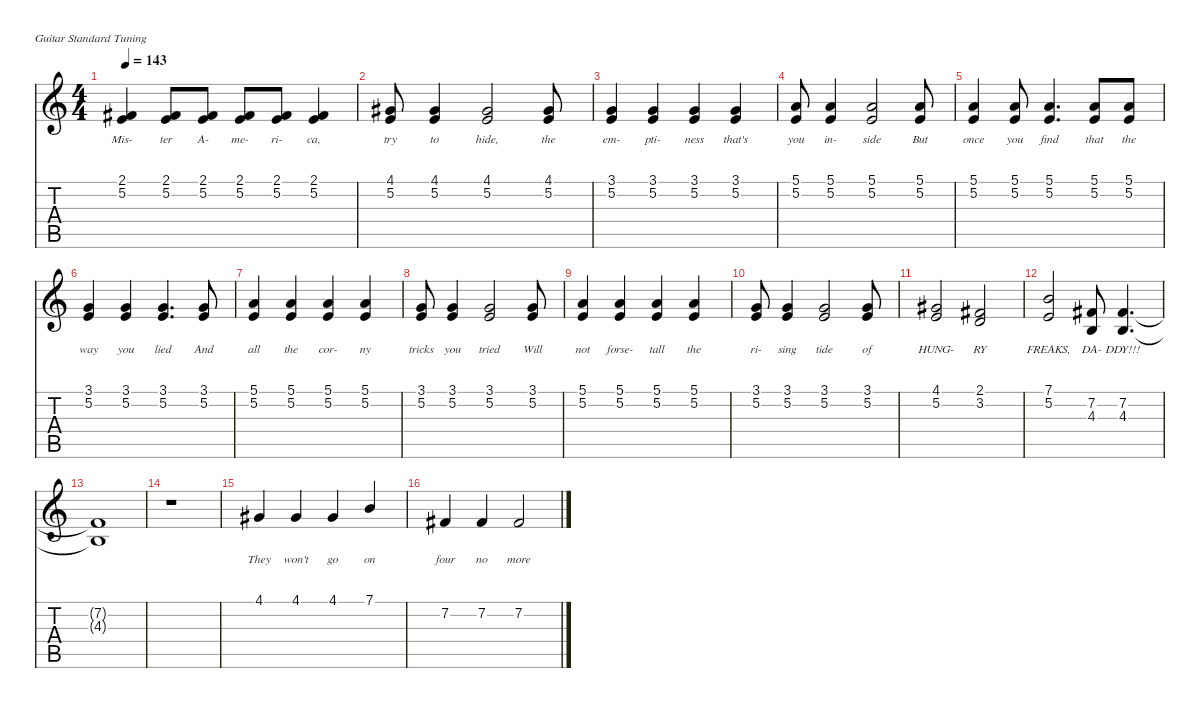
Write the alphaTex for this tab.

\defaultSystemsLayout 4
\hideDynamics
\bracketExtendMode nobrackets
\singleTrackTrackNamePolicy hidden
\multiTrackTrackNamePolicy hidden
\firstSystemTrackNameMode fullname
\firstSystemTrackNameOrientation horizontal
\otherSystemsTrackNameOrientation horizontal
\track ("Vocals" "vib.") {instrument vibraphone}
\staff {score tabs}
\tuning (E4 B3 G3 D3 A2 E2)
\ts (4 4)
\tempo 143
\clef g2
\ks c
(2.1{acc #} 5.2).4{lyrics (0 "Mis-") lyrics (1 "") lyrics (2 "") lyrics (3 "") lyrics (4 "") dy f beam Up} (2.1{acc #} 5.2).8{lyrics (0 "ter") lyrics (1 "") lyrics (2 "") lyrics (3 "") lyrics (4 "") beam Up} (2.1{acc #} 5.2).8{lyrics (0 "A-") lyrics (1 "") lyrics (2 "") lyrics (3 "") lyrics (4 "") beam Up} (2.1{acc #} 5.2).8{lyrics (0 "me-") lyrics (1 "") lyrics (2 "") lyrics (3 "") lyrics (4 "") beam Up} (2.1{acc #} 5.2).8{lyrics (0 "ri-") lyrics (1 "") lyrics (2 "") lyrics (3 "") lyrics (4 "") beam Up} (2.1{acc #} 5.2).4{lyrics (0 "ca,") lyrics (1 "") lyrics (2 "") lyrics (3 "") lyrics (4 "") beam Up} |
(4.1{acc #} 5.2).8{lyrics (0 "try") lyrics (1 "") lyrics (2 "") lyrics (3 "") lyrics (4 "") beam Up} (4.1{acc #} 5.2).4{lyrics (0 "to") lyrics (1 "") lyrics (2 "") lyrics (3 "") lyrics (4 "") beam Up} (4.1{acc #} 5.2).2{lyrics (0 "hide,") lyrics (1 "") lyrics (2 "") lyrics (3 "") lyrics (4 "") beam Up} (4.1{acc #} 5.2).8{lyrics (0 "the") lyrics (1 "") lyrics (2 "") lyrics (3 "") lyrics (4 "") beam Up} |
(3.1 5.2).4{lyrics (0 "em-") lyrics (1 "") lyrics (2 "") lyrics (3 "") lyrics (4 "") beam Up} (3.1 5.2).4{lyrics (0 "pti-") lyrics (1 "") lyrics (2 "") lyrics (3 "") lyrics (4 "") beam Up} (3.1 5.2).4{lyrics (0 "ness") lyrics (1 "") lyrics (2 "") lyrics (3 "") lyrics (4 "") beam Up} (3.1 5.2).4{lyrics (0 "that's") lyrics (1 "") lyrics (2 "") lyrics (3 "") lyrics (4 "") beam Up} |
(5.1 5.2).8{lyrics (0 "you") lyrics (1 "") lyrics (2 "") lyrics (3 "") lyrics (4 "") beam Up} (5.1 5.2).4{lyrics (0 "in-") lyrics (1 "") lyrics (2 "") lyrics (3 "") lyrics (4 "") beam Up} (5.1 5.2).2{lyrics (0 "side") lyrics (1 "") lyrics (2 "") lyrics (3 "") lyrics (4 "") beam Up} (5.1 5.2).8{lyrics (0 "But") lyrics (1 "") lyrics (2 "") lyrics (3 "") lyrics (4 "") beam Up} |
(5.1 5.2).4{lyrics (0 "once") lyrics (1 "") lyrics (2 "") lyrics (3 "") lyrics (4 "") beam Up} (5.1 5.2).8{lyrics (0 "you") lyrics (1 "") lyrics (2 "") lyrics (3 "") lyrics (4 "") beam Up} (5.1 5.2).4{d lyrics (0 "find") lyrics (1 "") lyrics (2 "") lyrics (3 "") lyrics (4 "") beam Up} (5.1 5.2).8{lyrics (0 "that") lyrics (1 "") lyrics (2 "") lyrics (3 "") lyrics (4 "") beam Up} (5.1 5.2).8{lyrics (0 "the") lyrics (1 "") lyrics (2 "") lyrics (3 "") lyrics (4 "") beam Up} |
(3.1 5.2).4{lyrics (0 "way") lyrics (1 "") lyrics (2 "") lyrics (3 "") lyrics (4 "") beam Up} (3.1 5.2).4{lyrics (0 "you") lyrics (1 "") lyrics (2 "") lyrics (3 "") lyrics (4 "") beam Up} (3.1 5.2).4{d lyrics (0 "lied") lyrics (1 "") lyrics (2 "") lyrics (3 "") lyrics (4 "") beam Up} (3.1 5.2).8{lyrics (0 "And") lyrics (1 "") lyrics (2 "") lyrics (3 "") lyrics (4 "") beam Up} |
(5.1 5.2).4{lyrics (0 "all") lyrics (1 "") lyrics (2 "") lyrics (3 "") lyrics (4 "") beam Up} (5.1 5.2).4{lyrics (0 "the") lyrics (1 "") lyrics (2 "") lyrics (3 "") lyrics (4 "") beam Up} (5.1 5.2).4{lyrics (0 "cor-") lyrics (1 "") lyrics (2 "") lyrics (3 "") lyrics (4 "") beam Up} (5.1 5.2).4{lyrics (0 "ny") lyrics (1 "") lyrics (2 "") lyrics (3 "") lyrics (4 "") beam Up} |
(3.1 5.2).8{lyrics (0 "tricks") lyrics (1 "") lyrics (2 "") lyrics (3 "") lyrics (4 "") beam Up} (3.1 5.2).4{lyrics (0 "you") lyrics (1 "") lyrics (2 "") lyrics (3 "") lyrics (4 "") beam Up} (3.1 5.2).2{lyrics (0 "tried") lyrics (1 "") lyrics (2 "") lyrics (3 "") lyrics (4 "") beam Up} (3.1 5.2).8{lyrics (0 "Will") lyrics (1 "") lyrics (2 "") lyrics (3 "") lyrics (4 "") beam Up} |
(5.1 5.2).4{lyrics (0 "not") lyrics (1 "") lyrics (2 "") lyrics (3 "") lyrics (4 "") beam Up} (5.1 5.2).4{lyrics (0 "forse-") lyrics (1 "") lyrics (2 "") lyrics (3 "") lyrics (4 "") beam Up} (5.1 5.2).4{lyrics (0 "tall") lyrics (1 "") lyrics (2 "") lyrics (3 "") lyrics (4 "") beam Up} (5.1 5.2).4{lyrics (0 "the") lyrics (1 "") lyrics (2 "") lyrics (3 "") lyrics (4 "") beam Up} |
(3.1 5.2).8{lyrics (0 "ri-") lyrics (1 "") lyrics (2 "") lyrics (3 "") lyrics (4 "") beam Up} (3.1 5.2).4{lyrics (0 "sing") lyrics (1 "") lyrics (2 "") lyrics (3 "") lyrics (4 "") beam Up} (3.1 5.2).2{lyrics (0 "tide") lyrics (1 "") lyrics (2 "") lyrics (3 "") lyrics (4 "") beam Up} (3.1 5.2).8{lyrics (0 "of") lyrics (1 "") lyrics (2 "") lyrics (3 "") lyrics (4 "") beam Up} |
(4.1{acc #} 5.2).2{lyrics (0 "HUNG-") lyrics (1 "") lyrics (2 "") lyrics (3 "") lyrics (4 "") beam Up} (2.1{acc #} 3.2).2{lyrics (0 "RY") lyrics (1 "") lyrics (2 "") lyrics (3 "") lyrics (4 "") beam Up} |
(7.1 5.2).2{lyrics (0 "FREAKS,") lyrics (1 "") lyrics (2 "") lyrics (3 "") lyrics (4 "") beam Up} (7.2{acc #} 4.3).8{lyrics (0 "DA-") lyrics (1 "") lyrics (2 "") lyrics (3 "") lyrics (4 "") beam Up} (7.2{acc #} 4.3).4{d lyrics (0 "DDY!!!") lyrics (1 "") lyrics (2 "") lyrics (3 "") lyrics (4 "") beam Up} |
(7.2{t acc #} 4.3{t}).1{beam Up} |
r.1{beam Down} |
4.1{acc #}.4{lyrics (0 "They") lyrics (1 "") lyrics (2 "") lyrics (3 "") lyrics (4 "") beam Up} 4.1{acc #}.4{lyrics (0 "won't") lyrics (1 "") lyrics (2 "") lyrics (3 "") lyrics (4 "") beam Up} 4.1{acc #}.4{lyrics (0 "go") lyrics (1 "") lyrics (2 "") lyrics (3 "") lyrics (4 "") beam Up} 7.1.4{lyrics (0 "on") lyrics (1 "") lyrics (2 "") lyrics (3 "") lyrics (4 "") beam Up} |
7.2{acc #}.4{lyrics (0 "four") lyrics (1 "") lyrics (2 "") lyrics (3 "") lyrics (4 "") beam Up} 7.2{acc #}.4{lyrics (0 "no") lyrics (1 "") lyrics (2 "") lyrics (3 "") lyrics (4 "") beam Up} 7.2{acc #}.2{lyrics (0 "more") lyrics (1 "") lyrics (2 "") lyrics (3 "") lyrics (4 "") beam Up}
